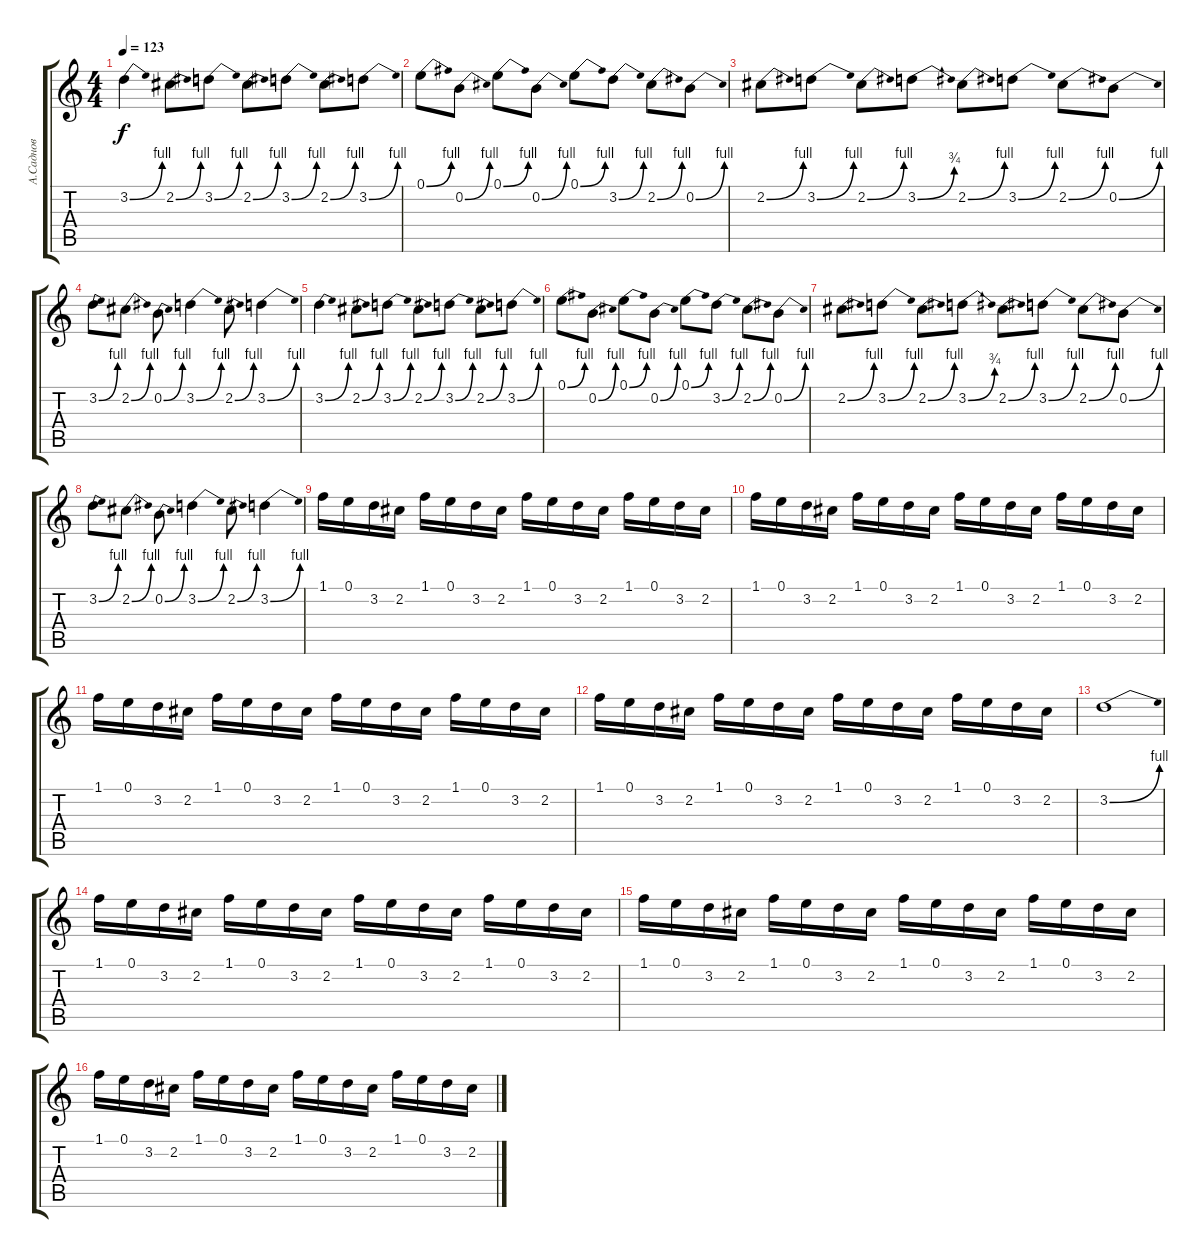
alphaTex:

\track ("А.Саднов" "А.Саднов") {instrument overdrivenguitar}
\staff {score tabs}
\tuning (E4 B3 G3 D3 A2 E2) {hide}
\ts (4 4)
\tempo 123
\clef g2
\ks c
3.2{be (bend 0 0 60 4)}.4{dy f} 2.2{be (bend 0 0 60 4)}.8 3.2{be (bend 0 0 60 4)}.8 2.2{be (bend 0 0 60 4)}.8 3.2{be (bend 0 0 60 4)}.8 2.2{be (bend 0 0 60 4)}.8 3.2{be (bend 0 0 60 4)}.8 |
0.1{be (bend 0 0 60 4)}.8 0.2{be (bend 0 0 60 4)}.8 0.1{be (bend 0 0 60 4)}.8 0.2{be (bend 0 0 60 4)}.8 0.1{be (bend 0 0 60 4)}.8 3.2{be (bend 0 0 60 4)}.8 2.2{be (bend 0 0 60 4)}.8 0.2{be (bend 0 0 60 4)}.8 |
2.2{be (bend 0 0 60 4)}.8 3.2{be (bend 0 0 60 4)}.8 2.2{be (bend 0 0 60 4)}.8 3.2{be (bend 0 0 60 3)}.8 2.2{be (bend 0 0 60 4)}.8 3.2{be (bend 0 0 60 4)}.8 2.2{be (bend 0 0 60 4)}.8 0.2{be (bend 0 0 60 4)}.8 |
3.2{be (bend 0 0 60 4)}.8 2.2{be (bend 0 0 60 4)}.8 0.2{be (bend 0 0 60 4)}.8 3.2{be (bend 0 0 60 4)}.4 2.2{be (bend 0 0 60 4)}.8 3.2{be (bend 0 0 60 4)}.4 |
3.2{be (bend 0 0 60 4)}.4 2.2{be (bend 0 0 60 4)}.8 3.2{be (bend 0 0 60 4)}.8 2.2{be (bend 0 0 60 4)}.8 3.2{be (bend 0 0 60 4)}.8 2.2{be (bend 0 0 60 4)}.8 3.2{be (bend 0 0 60 4)}.8 |
0.1{be (bend 0 0 60 4)}.8 0.2{be (bend 0 0 60 4)}.8 0.1{be (bend 0 0 60 4)}.8 0.2{be (bend 0 0 60 4)}.8 0.1{be (bend 0 0 60 4)}.8 3.2{be (bend 0 0 60 4)}.8 2.2{be (bend 0 0 60 4)}.8 0.2{be (bend 0 0 60 4)}.8 |
2.2{be (bend 0 0 60 4)}.8 3.2{be (bend 0 0 60 4)}.8 2.2{be (bend 0 0 60 4)}.8 3.2{be (bend 0 0 60 3)}.8 2.2{be (bend 0 0 60 4)}.8 3.2{be (bend 0 0 60 4)}.8 2.2{be (bend 0 0 60 4)}.8 0.2{be (bend 0 0 60 4)}.8 |
3.2{be (bend 0 0 60 4)}.8 2.2{be (bend 0 0 60 4)}.8 0.2{be (bend 0 0 60 4)}.8 3.2{be (bend 0 0 60 4)}.4 2.2{be (bend 0 0 60 4)}.8 3.2{be (bend 0 0 60 4)}.4 |
1.1.16 0.1.16 3.2.16 2.2.16 1.1.16 0.1.16 3.2.16 2.2.16 1.1.16 0.1.16 3.2.16 2.2.16 1.1.16 0.1.16 3.2.16 2.2.16 |
1.1.16 0.1.16 3.2.16 2.2.16 1.1.16 0.1.16 3.2.16 2.2.16 1.1.16 0.1.16 3.2.16 2.2.16 1.1.16 0.1.16 3.2.16 2.2.16 |
1.1.16 0.1.16 3.2.16 2.2.16 1.1.16 0.1.16 3.2.16 2.2.16 1.1.16 0.1.16 3.2.16 2.2.16 1.1.16 0.1.16 3.2.16 2.2.16 |
1.1.16 0.1.16 3.2.16 2.2.16 1.1.16 0.1.16 3.2.16 2.2.16 1.1.16 0.1.16 3.2.16 2.2.16 1.1.16 0.1.16 3.2.16 2.2.16 |
3.2{be (bend 0 0 60 4)}.1 |
1.1.16 0.1.16 3.2.16 2.2.16 1.1.16 0.1.16 3.2.16 2.2.16 1.1.16 0.1.16 3.2.16 2.2.16 1.1.16 0.1.16 3.2.16 2.2.16 |
1.1.16 0.1.16 3.2.16 2.2.16 1.1.16 0.1.16 3.2.16 2.2.16 1.1.16 0.1.16 3.2.16 2.2.16 1.1.16 0.1.16 3.2.16 2.2.16 |
1.1.16 0.1.16 3.2.16 2.2.16 1.1.16 0.1.16 3.2.16 2.2.16 1.1.16 0.1.16 3.2.16 2.2.16 1.1.16 0.1.16 3.2.16 2.2.16
